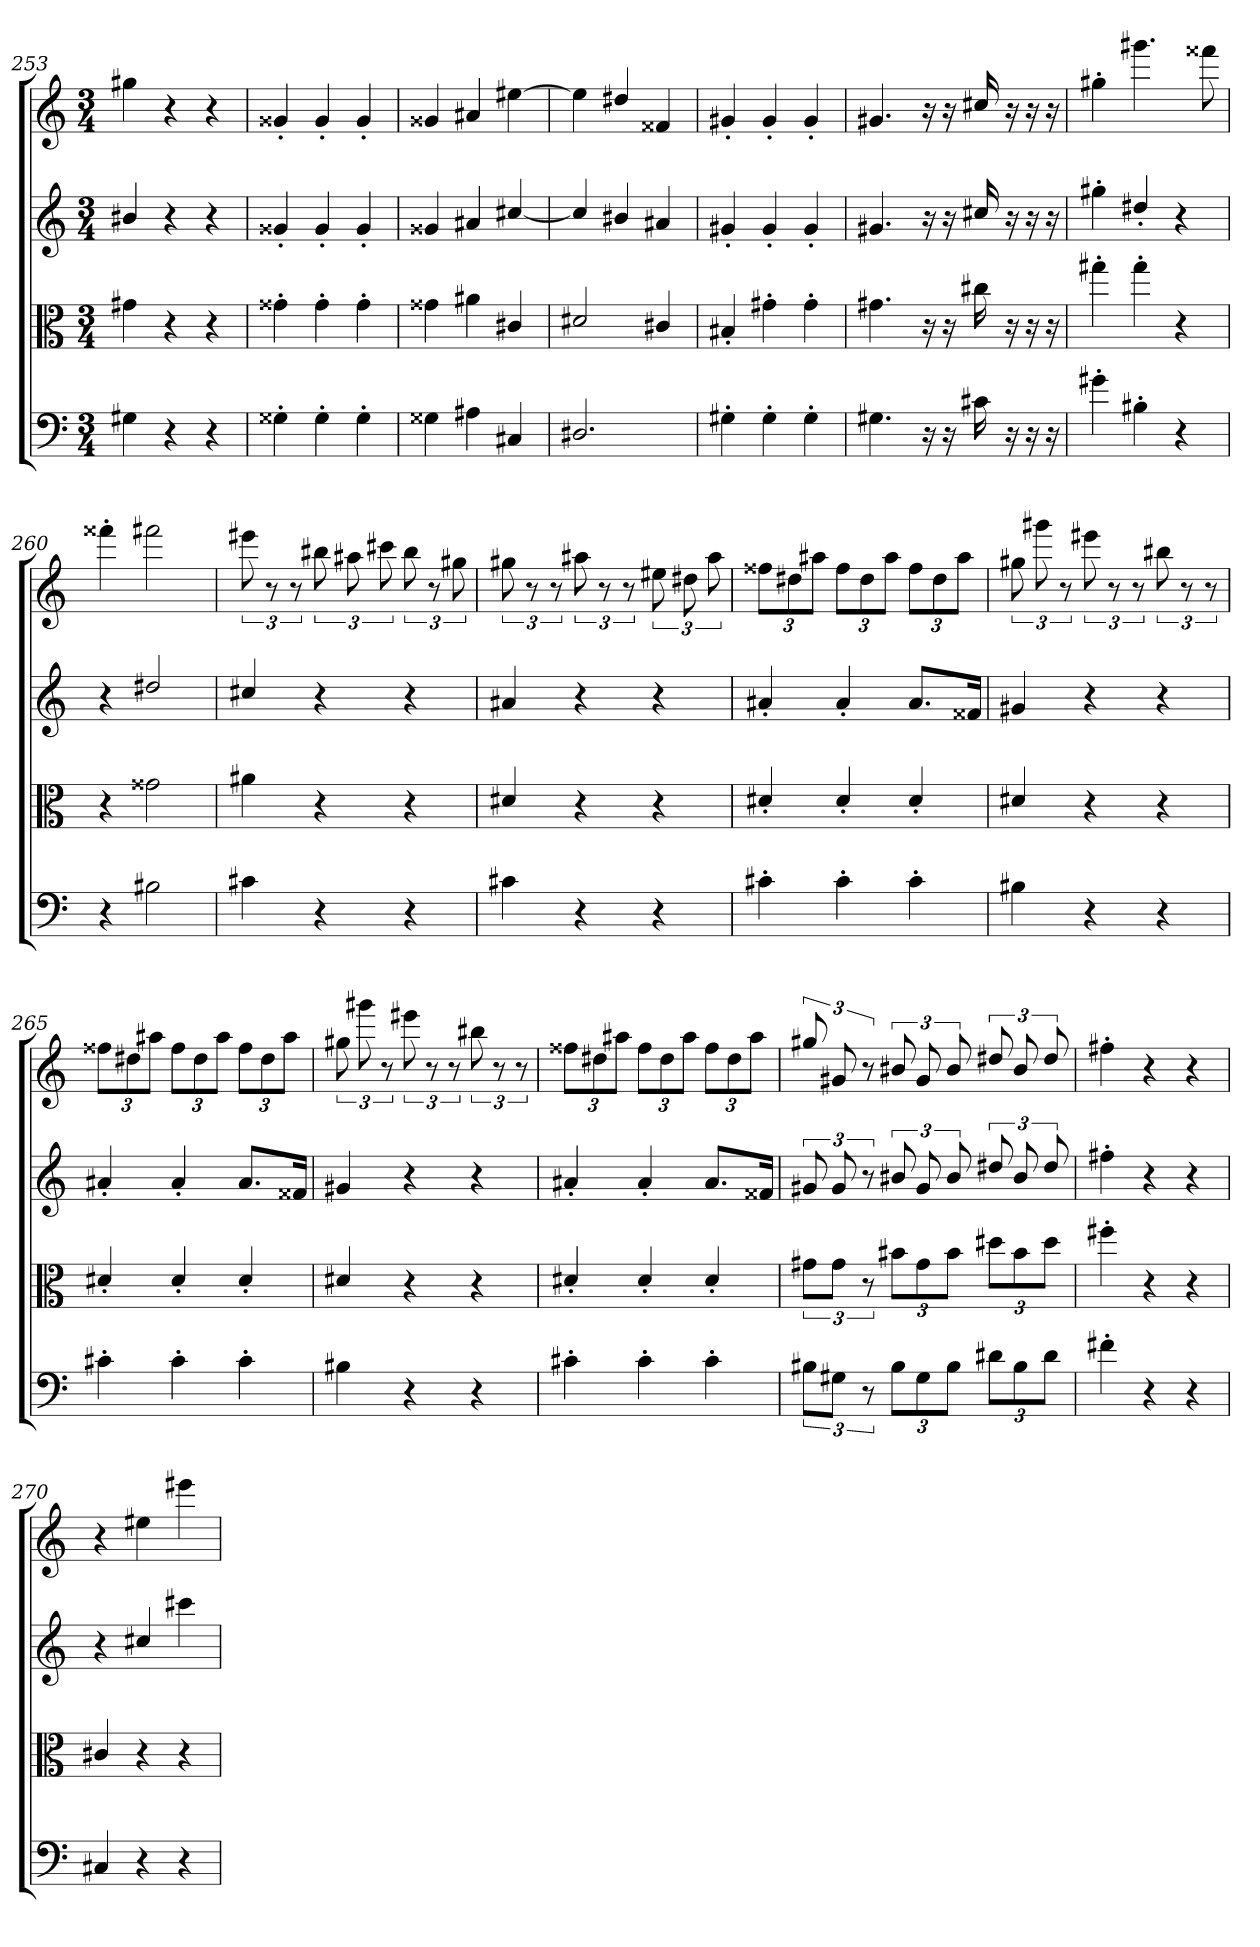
**kern	**kern	**kern	**kern
*part4	*part3	*part2	*part1
*staff4	*staff3	*staff2	*staff1
*clefF4	*clefC3	*clefG2	*clefG2
*k[]	*k[]	*k[]	*k[]
*M3/4	*M3/4	*M3/4	*M3/4
=253	=253	=253	=253
4G#X\	4g#X\	4b#X/	4gg#X\
4r	4r	4r	4r
4r	4r	4r	4r
=254	=254	=254	=254
4G##X'\	4g##X'\	4g##X'/	4g##X'/
4G##'\	4g##'\	4g##'/	4g##'/
4G##'\	4g##'\	4g##'/	4g##'/
=255	=255	=255	=255
4G##X\	4g##X\	4g##X/	4g##X/
4A#X\	4a#X\	4a#X/	4a#X/
4C#X/	4c#X/	[4cc#X/	[4ee#X\
=256	=256	=256	=256
2.D#X/	2d#X/	4cc#/]	4ee#\]
.	.	4b#X/	4dd#X/
.	4c#X/	4a#X/	4f##X/
=257	=257	=257	=257
4G#X'\	4B#X'/	4g#X'/	4g#X'/
4G#'\	4g#X'\	4g#'/	4g#'/
4G#'\	4g#'\	4g#'/	4g#'/
=258	=258	=258	=258
4.G#X\	4.g#X\	4.g#X/	4.g#X/
16r	16r	16r	16r
16r	16r	16r	16r
16c#X\	16cc#X\	16cc#X/	16cc#X/
16r	16r	16r	16r
16r	16r	16r	16r
16r	16r	16r	16r
=259	=259	=259	=259
4g#X'\	4gg#X'\	4gg#X'\	4gg#X'\
4B#X'\	4gg#'\	4dd#X'/	4.ggg#X\
4r	4r	4r	.
.	.	.	8fff##X\
=260	=260	=260	=260
4r	4r	4r	4fff##X'\
2B#X\	2g##X\	2dd#X/	2fff#X\
=261	=261	=261	=261
4c#X\	4a#X\	4cc#X/	12eee#X\
.	.	.	12r
.	.	.	12r
4r	4r	4r	12bb#X\
.	.	.	12aa#X\
.	.	.	12ccc#X\
4r	4r	4r	12bb#\
.	.	.	12r
.	.	.	12gg#X\
=262	=262	=262	=262
4c#X\	4d#X/	4a#X/	12gg#X\
.	.	.	12r
.	.	.	12r
4r	4r	4r	12aa#X\
.	.	.	12r
.	.	.	12r
4r	4r	4r	12ee#X\
.	.	.	12dd#X\
.	.	.	12aa#\
=263	=263	=263	=263
4c#X'\	4d#X'/	4a#X'/	12ff##X\L
.	.	.	12dd#X\
.	.	.	12aa#X\J
4c#'\	4d#'/	4a#'/	12ff##\L
.	.	.	12dd#\
.	.	.	12aa#\J
4c#'\	4d#'/	8.a#/L	12ff##\L
.	.	.	12dd#\
.	.	.	12aa#\J
.	.	16f##X/Jk	.
=264	=264	=264	=264
4B#X\	4d#X/	4g#X/	12gg#X\
.	.	.	12ggg#X\
.	.	.	12r
4r	4r	4r	12eee#X\
.	.	.	12r
.	.	.	12r
4r	4r	4r	12bb#X\
.	.	.	12r
.	.	.	12r
=265	=265	=265	=265
4c#X'\	4d#X'/	4a#X'/	12ff##X\L
.	.	.	12dd#X\
.	.	.	12aa#X\J
4c#'\	4d#'/	4a#'/	12ff##\L
.	.	.	12dd#\
.	.	.	12aa#\J
4c#'\	4d#'/	8.a#/L	12ff##\L
.	.	.	12dd#\
.	.	.	12aa#\J
.	.	16f##X/Jk	.
=266	=266	=266	=266
4B#X\	4d#X/	4g#X/	12gg#X\
.	.	.	12ggg#X\
.	.	.	12r
4r	4r	4r	12eee#X\
.	.	.	12r
.	.	.	12r
4r	4r	4r	12bb#X\
.	.	.	12r
.	.	.	12r
=267	=267	=267	=267
4c#X'\	4d#X'/	4a#X'/	12ff##X\L
.	.	.	12dd#X\
.	.	.	12aa#X\J
4c#'\	4d#'/	4a#'/	12ff##\L
.	.	.	12dd#\
.	.	.	12aa#\J
4c#'\	4d#'/	8.a#/L	12ff##\L
.	.	.	12dd#\
.	.	.	12aa#\J
.	.	16f##X/Jk	.
=268	=268	=268	=268
12B#X\L	12g#X\L	12g#X/	12gg#X/
12G#X\J	12g#\J	12g#/	12g#X/
12r	12r	12r	12r
12B#\L	12b#X\L	12b#X/	12b#X/
12G#\	12g#\	12g#/	12g#/
12B#\J	12b#\J	12b#/	12b#/
12d#X\L	12dd#X\L	12dd#X/	12dd#X/
12B#\	12b#\	12b#/	12b#/
12d#\J	12dd#\J	12dd#/	12dd#/
=269	=269	=269	=269
4f#X'\	4ff#X'\	4ff#X'\	4ff#X'\
4r	4r	4r	4r
4r	4r	4r	4r
=270	=270	=270	=270
4C#X/	4c#X/	4r	4r
4r	4r	4cc#X/	4ee#X\
4r	4r	4ccc#X\	4eee#X\
=	=	=	=
*-	*-	*-	*-
